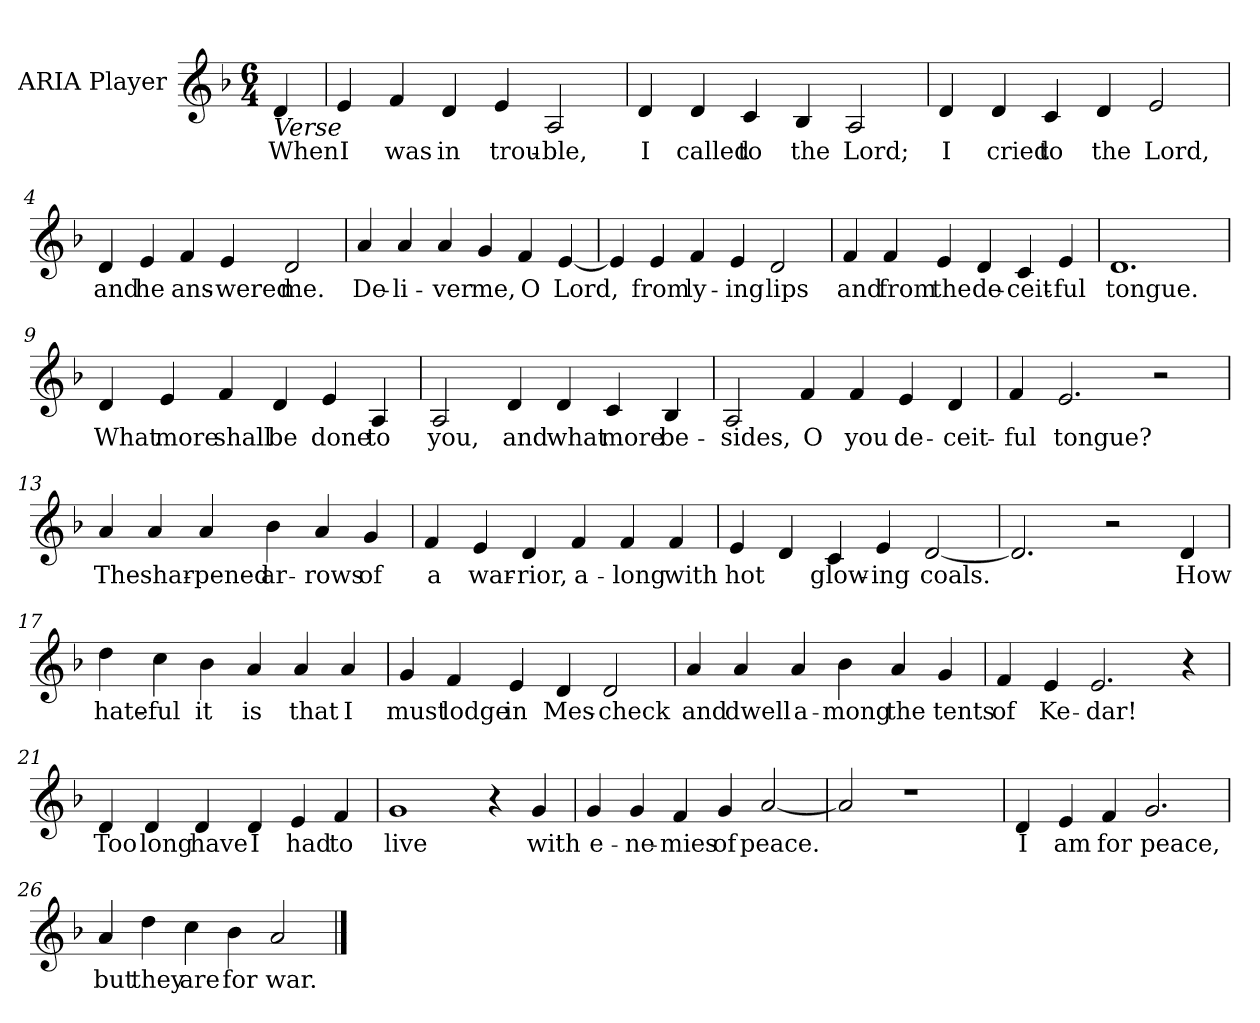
**kern	**text
*part1	*part1
*staff1	*staff1
*I"ARIA Player	*
*clefG2	*
*k[b-]	*
*M6/4	*
=	=
!LO:TX:b:i:t=Verse	!
!	!LO:LY:b
4d/	When
=1	=1
!	!LO:LY:b
4e/	I
!	!LO:LY:b
4f/	was
!	!LO:LY:b
4d/	in
!	!LO:LY:b
4e/	trou-
!	!LO:LY:b
2A/	-ble,
=2	=2
!	!LO:LY:b
4d/	I
!	!LO:LY:b
4d/	called
!	!LO:LY:b
4c/	to
!	!LO:LY:b
4B-/	the
!	!LO:LY:b
2A/	Lord;
!!LO:LB:g=z
=3	=3
!	!LO:LY:b
4d/	I
!	!LO:LY:b
4d/	cried
!	!LO:LY:b
4c/	to
!	!LO:LY:b
4d/	the
!	!LO:LY:b
2e/	Lord,
=4	=4
!	!LO:LY:b
4d/	and
!	!LO:LY:b
4e/	he
!	!LO:LY:b
4f/	ans-
!	!LO:LY:b
4e/	-wered
!	!LO:LY:b
2d/	me.
=5	=5
!	!LO:LY:b
4a/	De-
!	!LO:LY:b
4a/	-li-
!	!LO:LY:b
4a/	-ver
!	!LO:LY:b
4g/	me,
!	!LO:LY:b
4f/	O
!	!LO:LY:b
[4e/	Lord,
!!LO:LB:g=z
=6	=6
4e/]	.
!	!LO:LY:b
4e/	from
!	!LO:LY:b
4f/	ly-
!	!LO:LY:b
4e/	-ing
!	!LO:LY:b
2d/	lips
=7	=7
!	!LO:LY:b
4f/	and
!	!LO:LY:b
4f/	from
!	!LO:LY:b
4e/	the
!	!LO:LY:b
4d/	de-
!	!LO:LY:b
4c/	-ceit-
!	!LO:LY:b
4e/	-ful
=8	=8
!	!LO:LY:b
1.d	tongue.
!!LO:LB:g=z
=9	=9
!	!LO:LY:b
4d/	What
!	!LO:LY:b
4e/	more
!	!LO:LY:b
4f/	shall
!	!LO:LY:b
4d/	be
!	!LO:LY:b
4e/	done
!	!LO:LY:b
4A/	to
=10	=10
!	!LO:LY:b
2A/	you,
!	!LO:LY:b
4d/	and
!	!LO:LY:b
4d/	what
!	!LO:LY:b
4c/	more
!	!LO:LY:b
4B-/	be-
=11	=11
!	!LO:LY:b
2A/	-sides,
!	!LO:LY:b
4f/	O
!	!LO:LY:b
4f/	you
!	!LO:LY:b
4e/	de-
!	!LO:LY:b
4d/	-ceit-
!!LO:LB:g=z
=12	=12
!	!LO:LY:b
4f/	-ful
!	!LO:LY:b
2.e/	tongue?
2r	.
=13	=13
!	!LO:LY:b
4a/	The
!	!LO:LY:b
4a/	shar-
!	!LO:LY:b
4a/	-pened
!	!LO:LY:b
4b-\	ar-
!	!LO:LY:b
4a/	-rows
!	!LO:LY:b
4g/	of
=14	=14
!	!LO:LY:b
4f/	a
!	!LO:LY:b
4e/	war-
!	!LO:LY:b
4d/	-rior,
!	!LO:LY:b
4f/	a-
!	!LO:LY:b
4f/	-long
!	!LO:LY:b
4f/	with
!!LO:LB:g=z
=15	=15
!	!LO:LY:b
4e/	hot
4d/	.
!	!LO:LY:b
4c/	glow-
!	!LO:LY:b
4e/	-ing
!	!LO:LY:b
[2d/	coals.
=16	=16
2.d/]	.
2r	.
!	!LO:LY:b
4d/	How
=17	=17
!	!LO:LY:b
4dd\	hate-
!	!LO:LY:b
4cc\	-ful
!	!LO:LY:b
4b-\	it
!	!LO:LY:b
4a/	is
!	!LO:LY:b
4a/	that
!	!LO:LY:b
4a/	I
!!LO:LB:g=z
=18	=18
!	!LO:LY:b
4g/	must
!	!LO:LY:b
4f/	lodge
!	!LO:LY:b
4e/	in
!	!LO:LY:b
4d/	Mes-
!	!LO:LY:b
2d/	-check
=19	=19
!	!LO:LY:b
4a/	and
!	!LO:LY:b
4a/	dwell
!	!LO:LY:b
4a/	a-
!	!LO:LY:b
4b-\	-mong
!	!LO:LY:b
4a/	the
!	!LO:LY:b
4g/	tents
=20	=20
!	!LO:LY:b
4f/	of
!	!LO:LY:b
4e/	Ke-
!	!LO:LY:b
2.e/	-dar!
4r	.
!!LO:LB:g=z
=21	=21
!	!LO:LY:b
4d/	Too
!	!LO:LY:b
4d/	long
!	!LO:LY:b
4d/	have
!	!LO:LY:b
4d/	I
!	!LO:LY:b
4e/	had
!	!LO:LY:b
4f/	to
=22	=22
!	!LO:LY:b
1g	live
4r	.
!	!LO:LY:b
4g/	with
=23	=23
!	!LO:LY:b
4g/	e-
!	!LO:LY:b
4g/	-ne-
!	!LO:LY:b
4f/	-mies
!	!LO:LY:b
4g/	of
!	!LO:LY:b
[2a/	peace.
!!LO:LB:g=z
=24	=24
2a/]	.
1r	.
=25	=25
!	!LO:LY:b
4d/	I
!	!LO:LY:b
4e/	am
!	!LO:LY:b
4f/	for
!	!LO:LY:b
2.g/	peace,
=26	=26
!	!LO:LY:b
4a/	but
!	!LO:LY:b
4dd\	they
!	!LO:LY:b
4cc\	are
!	!LO:LY:b
4b-\	for
!	!LO:LY:b
2a/	war.
==	==
*-	*-
